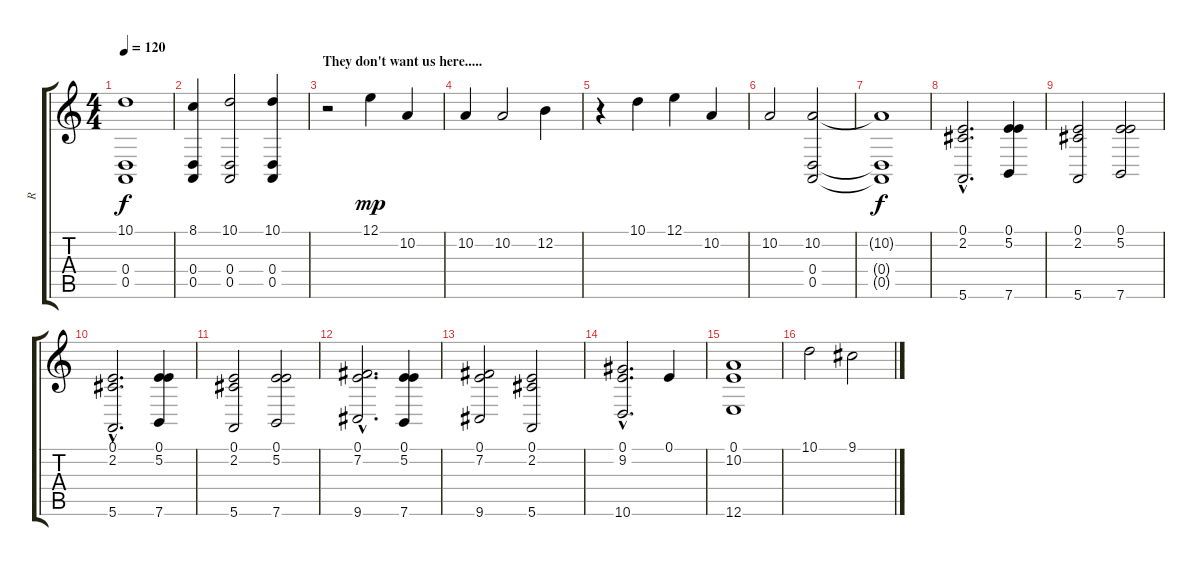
\track ("R" "R") {instrument fx1rain}
\staff {score tabs}
\tuning (E4 B3 G3 D3 A2 E2) {hide}
\ts (4 4)
\tempo 120
\clef g2
\ks c
(10.1 0.4 0.5).1{dy f} |
(8.1 0.4 0.5).4 (10.1 0.4 0.5).2 (10.1 0.4 0.5).4 |
\section ("" "They don't want us here.....")
r.2 12.1.4{dy mp} 10.2.4 |
10.2.4 10.2.2 12.2.4 |
r.4 10.1.4 12.1.4 10.2.4 |
10.2.2 (10.2 0.4 0.5).2 |
(10.2{t} 0.4{t} 0.5{t}).1{dy f volume 6} |
(0.1{hac} 2.2{hac} 5.6{hac}).2{d volume 10} (0.1 5.2 7.6).4 |
(0.1 2.2 5.6).2 (0.1 5.2 7.6).2 |
(0.1{hac} 2.2{hac} 5.6{hac}).2{d} (0.1 5.2 7.6).4 |
(0.1 2.2 5.6).2 (0.1 5.2 7.6).2 |
(0.1{hac} 7.2{hac} 9.6{hac}).2{d} (0.1 5.2 7.6).4 |
(0.1 7.2 9.6).2 (0.1 2.2 5.6).2 |
(0.1{hac} 9.2{hac} 10.6{hac}).2{d} 0.1.4 |
(0.1 10.2 12.6).1 |
10.1.2 9.1.2
